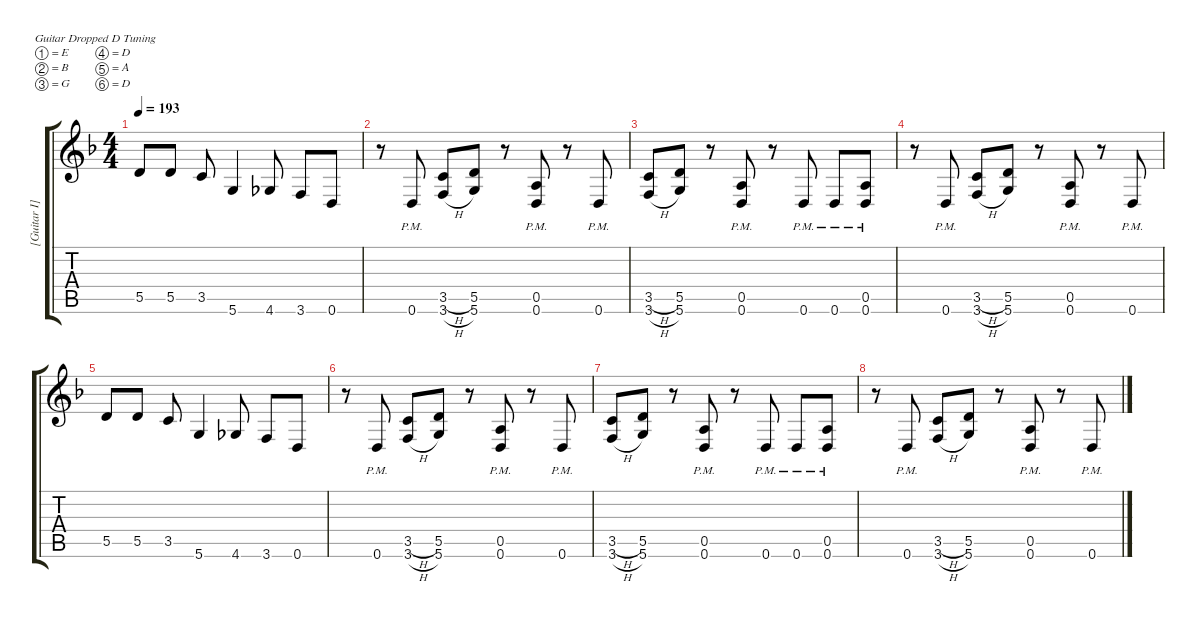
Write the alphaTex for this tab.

\hideDynamics
\bracketExtendMode groupsimilarinstruments
\firstSystemTrackNameMode fullname
\otherSystemsTrackNameMode fullname
\otherSystemsTrackNameOrientation horizontal
\track ("[Guitar I]" "E-Gt") {instrument distortionguitar}
\staff {score tabs}
\tuning (E4 B3 G3 D3 A2 D2)
\ts (4 4)
\tempo 193
\clef g2
\ks f
5.5.8{dy f} 5.5.8 3.5.8 5.6.4 4.6.8 3.6.8 0.6.8 |
r.8 0.6{pm}.8 (3.5{h} 3.6{h}).8 (5.5 5.6).8 r.8 (0.5{pm} 0.6{pm}).8 r.8 0.6{pm}.8 |
(3.5{h} 3.6{h}).8 (5.5 5.6).8 r.8 (0.5{pm} 0.6{pm}).8 r.8 0.6{pm}.8 0.6{pm}.8 (0.5{pm} 0.6{pm}).8 |
r.8 0.6{pm}.8 (3.5{h} 3.6{h}).8 (5.5 5.6).8 r.8 (0.5{pm} 0.6{pm}).8 r.8 0.6{pm}.8 |
5.5.8 5.5.8 3.5.8 5.6.4 4.6.8 3.6.8 0.6.8 |
r.8 0.6{pm}.8 (3.5{h} 3.6{h}).8 (5.5 5.6).8 r.8 (0.5{pm} 0.6{pm}).8 r.8 0.6{pm}.8 |
(3.5{h} 3.6{h}).8 (5.5 5.6).8 r.8 (0.5{pm} 0.6{pm}).8 r.8 0.6{pm}.8 0.6{pm}.8 (0.5{pm} 0.6{pm}).8 |
r.8 0.6{pm}.8 (3.5{h} 3.6{h}).8 (5.5 5.6).8 r.8 (0.5{pm} 0.6{pm}).8 r.8 0.6{pm}.8
